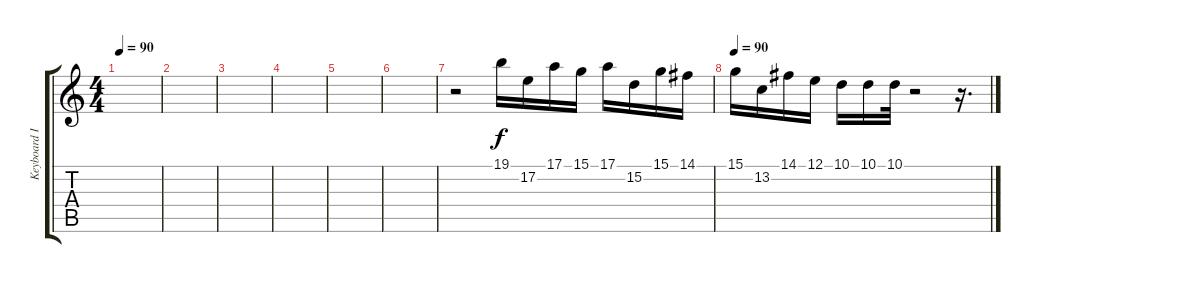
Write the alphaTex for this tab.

\track ("Keyboard III" "Keyboard I") {instrument orchestralharp}
\staff {score tabs}
\tuning (E4 B3 G3 D3 A2 E2) {hide}
\ts (4 4)
\tempo 90
\clef g2
\ks c
|
|
|
|
|
|
r.2 19.1.16{instrument lead4chiff} 17.2.16 17.1.16 15.1.16 17.1.16 15.2.16 15.1.16 14.1.16 |
\tempo 90
15.1.16 13.2.16 14.1.16 12.1.16 10.1.16 10.1.16 10.1.32 r.2 r.16{d}
